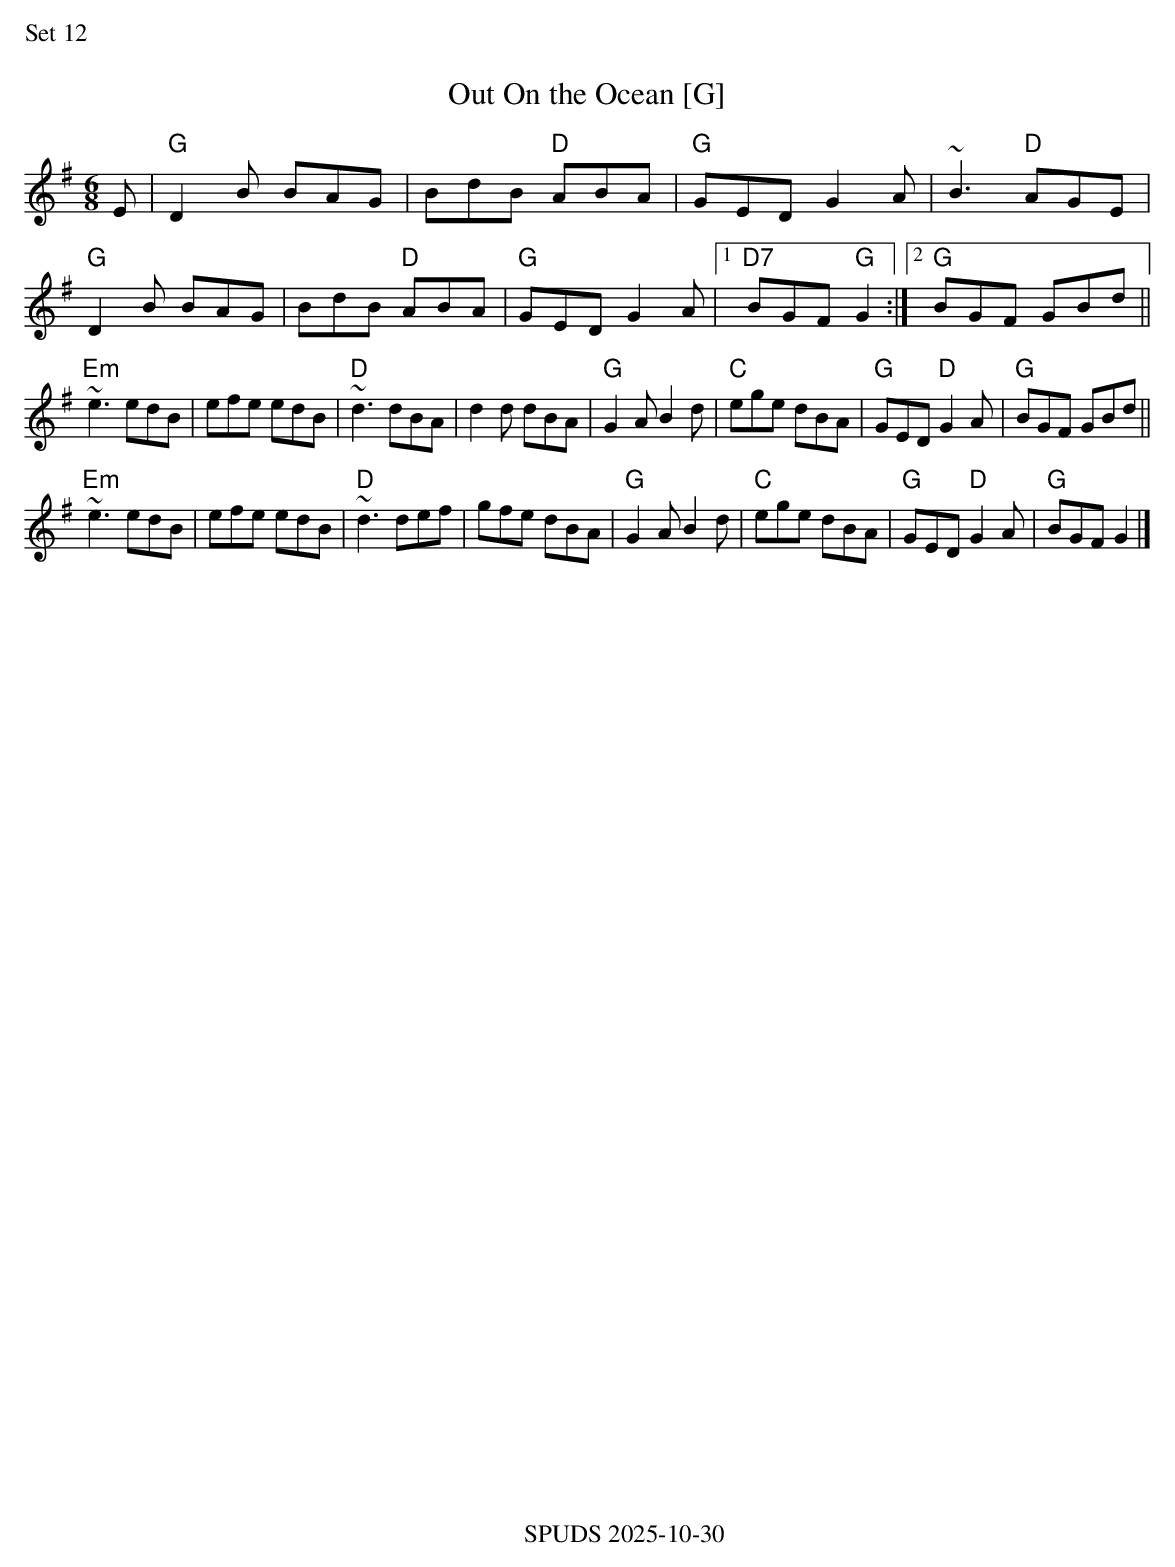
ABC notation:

X:1
%%text Set 12
T:Out On the Ocean [G]
L:1/8
M:6/8
K:G
E|"G"D2B BAG| BdB "D"ABA| "G"GED G2A| ~B3 "D"AGE|
"G"D2B BAG| BdB "D"ABA| "G"GED G2A|1"D7"BGF "G"G2:|2"G"BGF GBd||
"Em"~e3 edB|efe edB| "D"~d3 dBA| d2d dBA|\
"G"G2A B2d| "C"ege dBA|"G"GED "D"G2A|"G"BGF GBd||
"Em"~e3 edB|efe edB| "D"~d3def|gfe dBA|\
"G"G2A B2d| "C"ege dBA|"G"GED "D"G2A|"G"BGF G2|]
